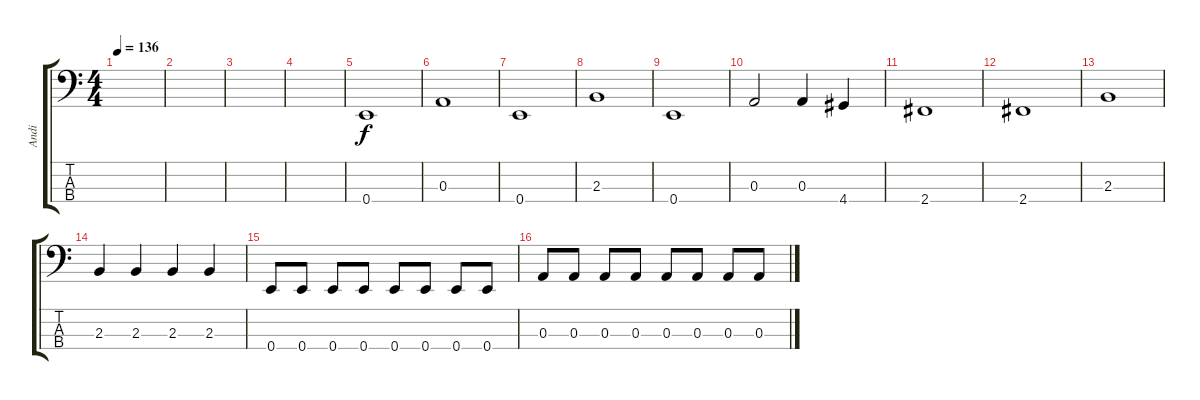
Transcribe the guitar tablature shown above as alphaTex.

\track ("Andi" "Andi") {instrument electricbasspick}
\staff {score tabs}
\tuning (G2 D2 A1 E1) {hide}
\ts (4 4)
\tempo 136
\clef f4
\ks c
|
|
|
|
0.4.1 |
0.3.1 |
0.4.1 |
2.3.1 |
0.4.1 |
0.3.2 0.3.4 4.4.4 |
2.4.1 |
2.4.1 |
2.3.1 |
2.3.4 2.3.4 2.3.4 2.3.4 |
0.4.8 0.4.8 0.4.8 0.4.8 0.4.8 0.4.8 0.4.8 0.4.8 |
0.3.8 0.3.8 0.3.8 0.3.8 0.3.8 0.3.8 0.3.8 0.3.8
